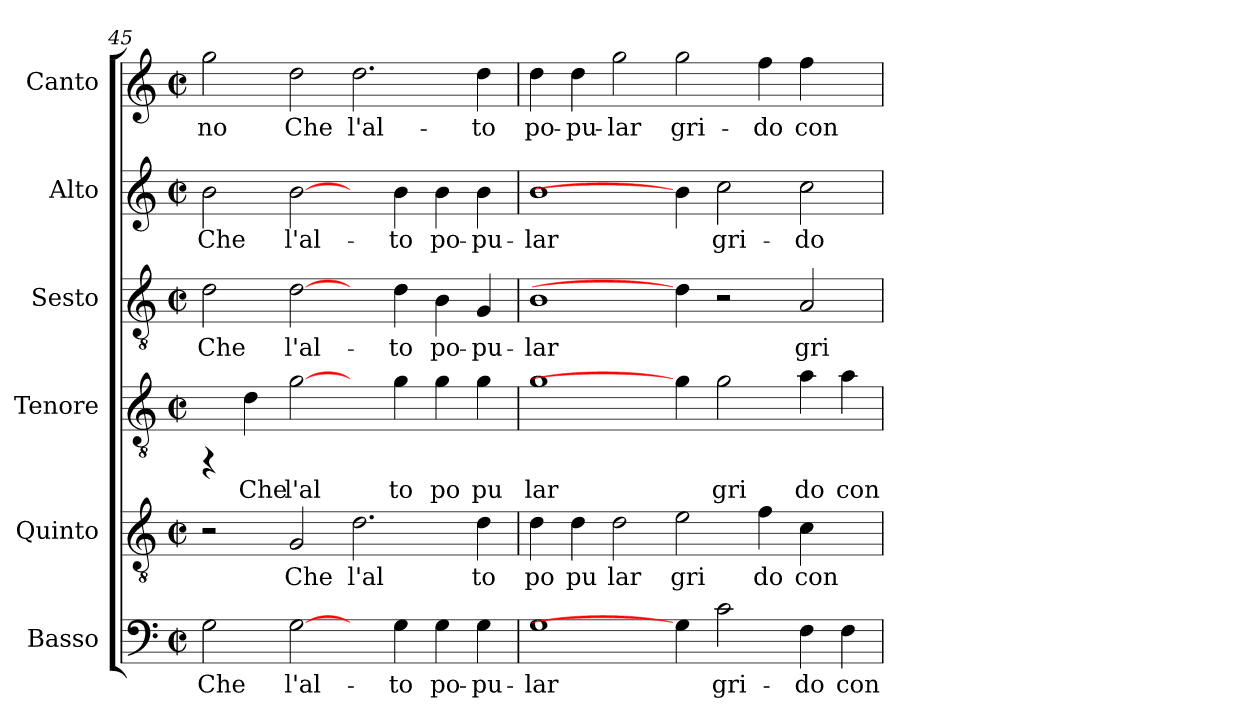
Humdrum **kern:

**kern	**text	**kern	**text	**kern	**text	**kern	**text	**kern	**text	**kern	**text
*part6	*part6	*part5	*part5	*part4	*part4	*part3	*part3	*part2	*part2	*part1	*part1
*staff6	*staff6	*staff5	*staff5	*staff4	*staff4	*staff3	*staff3	*staff2	*staff2	*staff1	*staff1
*I"Basso	*	*I"Quinto	*	*I"Tenore	*	*I"Sesto	*	*I"Alto	*	*I"Canto	*
*I'Basso	*	*I'Quinto	*	*I'Tenore	*	*I'Sesto	*	*I'Alto	*	*I'Canto	*
*clefF4	*	*clefGv2	*	*clefGv2	*	*clefGv2	*	*clefG2	*	*clefG2	*
*k[]	*	*k[]	*	*k[]	*	*k[]	*	*k[]	*	*k[]	*
*C:	*	*C:	*	*C:	*	*C:	*	*C:	*	*C:	*
*M2/2	*	*M2/2	*	*M2/2	*	*M2/2	*	*M2/2	*	*M2/2	*
*met(c|)	*	*met(c|)	*	*met(c|)	*	*met(c|)	*	*met(c|)	*	*met(c|)	*
=45	=45	=45	=45	=45	=45	=45	=45	=45	=45	=45	=45
!	!LO:LY:b:cj	!	!	!	!	!	!LO:LY:b:cj	!	!LO:LY:b:cj	!	!LO:LY:b:cj
2G\	Che	2r	.	4rFF	.	2d\	Che	2b\	Che	2gg\	-no
!	!	!	!	!	!LO:LY:b:cj	!	!	!	!	!	!
.	.	.	.	4d\	Che	.	.	.	.	.	.
!	!LO:LY:b:cj	!	!LO:LY:b:cj	!	!LO:LY:b:cj	!	!LO:LY:b:cj	!	!LO:LY:b:cj	!	!LO:LY:b:cj
[2G\	l'al-	2G/	Che	[2g\	l'al	[2d\	l'al-	[2b\	l'al-	2dd\	Che
!	!	!	!LO:LY:b:cj	!	!	!	!	!	!	!	!LO:LY:b:cj
4ryy	.	2.d\	l'al	4ryy	.	4ryy	.	4ryy	.	2.dd\	l'al-
!	!LO:LY:b:cj	!	!	!	!LO:LY:b:cj	!	!LO:LY:b:cj	!	!LO:LY:b:cj	!	!
4G\	-to	.	.	4g\	to	4d\	-to	4b\	-to	.	.
!	!LO:LY:b:cj	!	!	!	!LO:LY:b:cj	!	!LO:LY:b:cj	!	!LO:LY:b:cj	!	!
4G\	po-	.	.	4g\	po	4B\	po-	4b\	po-	.	.
!	!LO:LY:b:cj	!	!LO:LY:b:cj	!	!LO:LY:b:cj	!	!LO:LY:b:cj	!	!LO:LY:b:cj	!	!LO:LY:b:cj
4G\	-pu-	4d\	to	4g\	pu	4G/	-pu-	4b\	-pu-	4dd\	-to
=46	=46	=46	=46	=46	=46	=46	=46	=46	=46	=46	=46
!	!LO:LY:b:cj	!	!LO:LY:b:cj	!	!LO:LY:b:cj	!	!LO:LY:b:cj	!	!LO:LY:b:cj	!	!LO:LY:b:cj
1G	-lar	4d\	po	1g	lar	1B	-lar	1b	-lar	4dd\	po-
!	!	!	!LO:LY:b:cj	!	!	!	!	!	!	!	!LO:LY:b:cj
.	.	4d\	pu	.	.	.	.	.	.	4dd\	-pu-
!	!	!	!LO:LY:b:cj	!	!	!	!	!	!	!	!LO:LY:b:cj
.	.	2d\	lar	.	.	.	.	.	.	2gg\	-lar
!	!	!	!LO:LY:b:cj	!	!	!	!	!	!	!	!LO:LY:b:cj
4G\]	.	2e\	gri	4g\]	.	4d\]	.	4b\]	.	2gg\	gri-
!	!LO:LY:b:cj	!	!	!	!LO:LY:b:cj	!	!	!	!LO:LY:b:cj	!	!
2c\	gri-	.	.	2g\	gri	2r	.	2cc\	gri-	.	.
!	!	!	!LO:LY:b:cj	!	!	!	!	!	!	!	!LO:LY:b:cj
.	.	4f\	do	.	.	.	.	.	.	4ff\	-do
!	!LO:LY:b:cj	!	!LO:LY:b:cj	!	!LO:LY:b:cj	!	!LO:LY:b:cj	!	!LO:LY:b:cj	!	!LO:LY:b:cj
4F\	-do	4c\	con	4a\	do	2A/	gri-	2cc\	-do	4ff\	con-
!	!LO:LY:b:cj	!	!	!	!LO:LY:b:cj	!	!	!	!	!	!
4F\	con-	4ryy	.	4a\	con	.	.	.	.	4ryy	.
=	=	=	=	=	=	=	=	=	=	=	=
*-	*-	*-	*-	*-	*-	*-	*-	*-	*-	*-	*-
